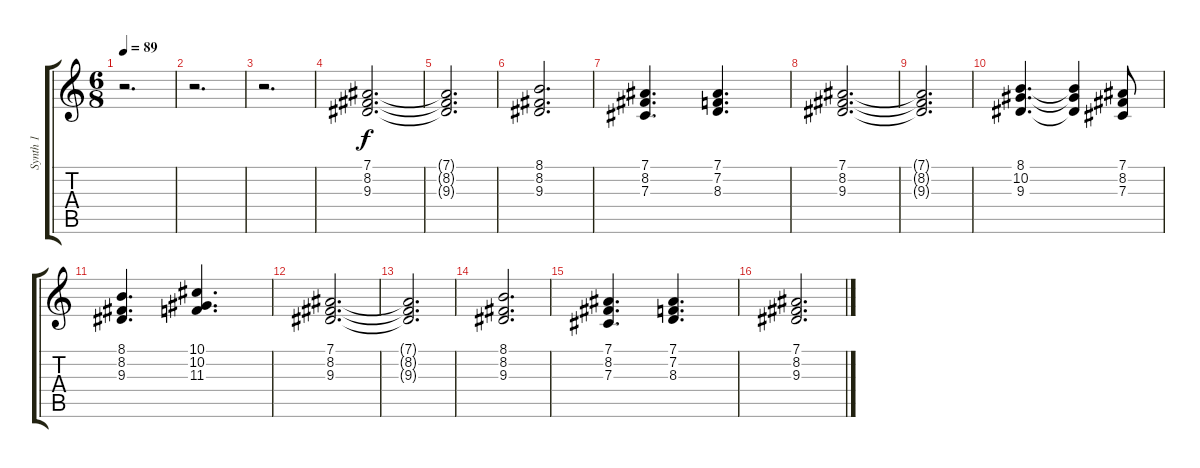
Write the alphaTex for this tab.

\track ("Synth 1" "Synth 1") {instrument synthstrings1}
\staff {score tabs}
\tuning (Eb4 Bb3 Gb3 Db3 Ab2 Eb2) {hide}
\ts (6 8)
\tempo 89
\clef g2
\ks c
r.2{d dy f instrument synthstrings1} |
r.2{d} |
r.2{d} |
(7.1 8.2 9.3).2{d} |
(7.1{t} 8.2{t} 9.3{t}).2{d} |
(8.1 8.2 9.3).2{d} |
(7.1 8.2 7.3).4{d} (7.1 7.2 8.3).4{d} |
(7.1 8.2 9.3).2{d} |
(7.1{t} 8.2{t} 9.3{t}).2{d} |
(8.1 10.2 9.3).4{d} (8.1{t} 10.2{t} 9.3{t}).4 (7.1 8.2 7.3).8 |
(8.1 8.2 9.3).4{d} (10.1 10.2 11.3).4{d} |
(7.1 8.2 9.3).2{d} |
(7.1{t} 8.2{t} 9.3{t}).2{d} |
(8.1 8.2 9.3).2{d} |
(7.1 8.2 7.3).4{d} (7.1 7.2 8.3).4{d} |
(7.1 8.2 9.3).2{d}
